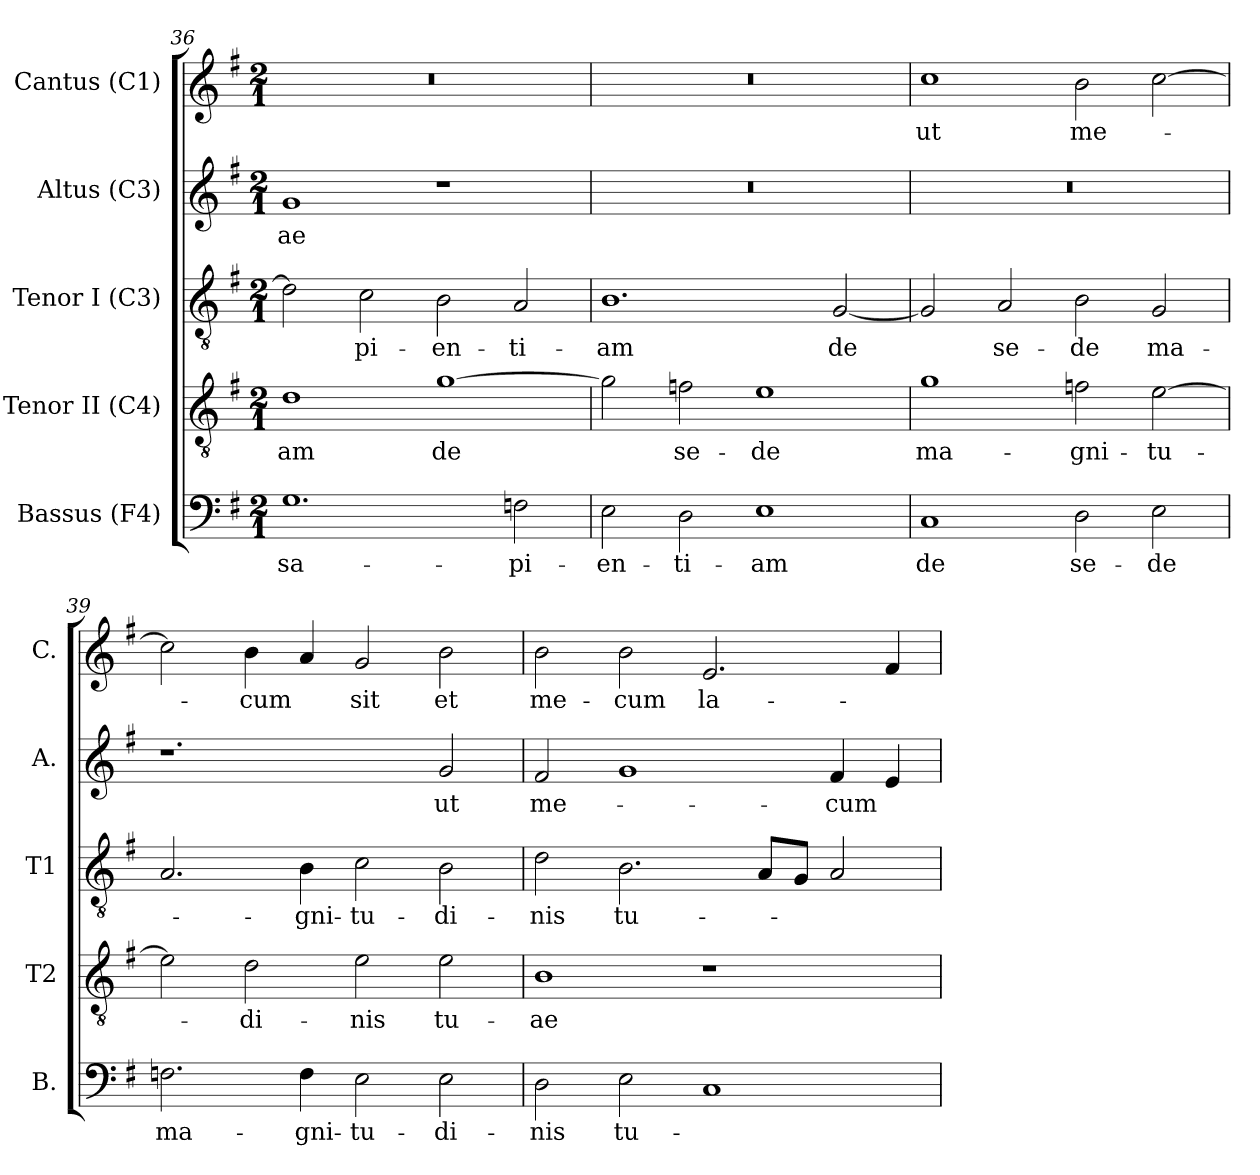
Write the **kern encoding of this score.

**kern	**text	**kern	**text	**kern	**text	**kern	**text	**kern	**text
*part5	*part5	*part4	*part4	*part3	*part3	*part2	*part2	*part1	*part1
*staff5	*staff5	*staff4	*staff4	*staff3	*staff3	*staff2	*staff2	*staff1	*staff1
*I"Bassus (F4)	*	*I"Tenor II (C4)	*	*I"Tenor I (C3)	*	*I"Altus (C3)	*	*I"Cantus (C1)	*
*I'B.	*	*I'T2	*	*I'T1	*	*I'A.	*	*I'C.	*
*clefF4	*	*clefGv2	*	*clefGv2	*	*clefG2	*	*clefG2	*
*	*	*	*	*ITrd7c12	*	*ITrd7c12	*	*	*
*k[f#]	*	*k[f#]	*	*k[f#]	*	*k[f#]	*	*k[f#]	*
*G:	*	*G:	*	*G:	*	*G:	*	*G:	*
*M2/1	*	*M2/1	*	*M2/1	*	*M2/1	*	*M2/1	*
=36	=36	=36	=36	=36	=36	=36	=36	=36	=36
!	!LO:LY:b:color=#000000	!	!	!	!	!	!	!	!
!	!	!	!LO:LY:b:color=#000000	!	!	!	!	!	!
!	!	!	!	!	!	!	!LO:LY:b:color=#000000	!LO:N:vis=1	!
1.Gi	sa-	1di	-am	2Di\]	.	1Gi	-ae	0r	.
!	!	!	!	!	!LO:LY:b:color=#000000	!	!	!	!
.	.	.	.	2Ci\	-pi-	.	.	.	.
!	!	!	!LO:LY:b:color=#000000	!	!	!	!	!	!
!	!	!	!	!	!LO:LY:b:color=#000000	!	!	!	!
.	.	[1gi	de	2BBi\	-en-	1r	.	.	.
!	!LO:LY:b:color=#000000	!	!	!	!	!	!	!	!
!	!	!	!	!	!LO:LY:b:color=#000000	!	!	!	!
2Fi\	-pi-	.	.	2AAi/	-ti-	.	.	.	.
=37	=37	=37	=37	=37	=37	=37	=37	=37	=37
!	!LO:LY:b:color=#000000	!	!	!	!	!	!	!	!
!	!	!	!	!	!LO:LY:b:color=#000000	!LO:N:vis=1	!	!LO:N:vis=1	!
2Ei\	-en-	2gi\]	.	1.BBi	-am	0r	.	0r	.
!	!LO:LY:b:color=#000000	!	!	!	!	!	!	!	!
!	!	!	!LO:LY:b:color=#000000	!	!	!	!	!	!
2Di\	-ti-	2fni\	se-	.	.	.	.	.	.
!	!LO:LY:b:color=#000000	!	!	!	!	!	!	!	!
!	!	!	!LO:LY:b:color=#000000	!	!	!	!	!	!
1Ei	-am	1ei	-de	.	.	.	.	.	.
!	!	!	!	!	!LO:LY:b:color=#000000	!	!	!	!
.	.	.	.	[2GGi/	de	.	.	.	.
!!LO:LB:g=z
=38	=38	=38	=38	=38	=38	=38	=38	=38	=38
!	!LO:LY:b:color=#000000	!	!	!	!	!	!	!	!
!	!	!	!LO:LY:b:color=#000000	!	!	!LO:N:vis=1	!	!	!
!	!	!	!	!	!	!	!	!	!LO:LY:b:color=#000000
1Ci	de	1gi	ma-	2GGi/]	.	0r	.	1cci	ut
!	!	!	!	!	!LO:LY:b:color=#000000	!	!	!	!
.	.	.	.	2AAi/	se-	.	.	.	.
!	!LO:LY:b:color=#000000	!	!	!	!	!	!	!	!
!	!	!	!LO:LY:b:color=#000000	!	!	!	!	!	!
!	!	!	!	!	!LO:LY:b:color=#000000	!	!	!	!
!	!	!	!	!	!	!	!	!	!LO:LY:b:color=#000000
2Di\	se-	2fni\	-gni-	2BBi\	-de	.	.	2bi\	me-
!	!LO:LY:b:color=#000000	!	!	!	!	!	!	!	!
!	!	!	!LO:LY:b:color=#000000	!	!	!	!	!	!
!	!	!	!	!	!LO:LY:b:color=#000000	!	!	!	!
2Ei\	-de	[2ei\	-tu-	2GGi/	ma-	.	.	[2cci\	.
=39	=39	=39	=39	=39	=39	=39	=39	=39	=39
!	!LO:LY:b:color=#000000	!	!	!	!	!	!	!	!
2.Fni\	ma-	2ei\]	.	2.AAi/	.	1.r	.	2cci\]	.
!	!	!	!LO:LY:b:color=#000000	!	!	!	!	!	!
!	!	!	!	!	!	!	!	!	!LO:LY:b:color=#000000
.	.	2di\	-di-	.	.	.	.	4bi\	-cum
!	!LO:LY:b:color=#000000	!	!	!	!	!	!	!	!
!	!	!	!	!	!LO:LY:b:color=#000000	!	!	!	!
4Fi\	-gni-	.	.	4BBi\	-gni-	.	.	4ai/	.
!	!LO:LY:b:color=#000000	!	!	!	!	!	!	!	!
!	!	!	!LO:LY:b:color=#000000	!	!	!	!	!	!
!	!	!	!	!	!LO:LY:b:color=#000000	!	!	!	!
!	!	!	!	!	!	!	!	!	!LO:LY:b:color=#000000
2Ei\	-tu-	2ei\	-nis	2Ci\	-tu-	.	.	2gi/	sit
!	!LO:LY:b:color=#000000	!	!	!	!	!	!	!	!
!	!	!	!LO:LY:b:color=#000000	!	!	!	!	!	!
!	!	!	!	!	!LO:LY:b:color=#000000	!	!	!	!
!	!	!	!	!	!	!	!LO:LY:b:color=#000000	!	!
!	!	!	!	!	!	!	!	!	!LO:LY:b:color=#000000
2Ei\	-di-	2ei\	tu-	2BBi\	-di-	2Gi/	ut	2bi\	et
=40	=40	=40	=40	=40	=40	=40	=40	=40	=40
!	!LO:LY:b:color=#000000	!	!	!	!	!	!	!	!
!	!	!	!LO:LY:b:color=#000000	!	!	!	!	!	!
!	!	!	!	!	!LO:LY:b:color=#000000	!	!	!	!
!	!	!	!	!	!	!	!LO:LY:b:color=#000000	!	!
!	!	!	!	!	!	!	!	!	!LO:LY:b:color=#000000
2Di\	-nis	1Bi	-ae	2Di\	-nis	2F#i/	me-	2bi\	me-
!	!LO:LY:b:color=#000000	!	!	!	!	!	!	!	!
!	!	!	!	!	!LO:LY:b:color=#000000	!	!	!	!
!	!	!	!	!	!	!	!	!	!LO:LY:b:color=#000000
2Ei\	tu-	.	.	2.BBi\	tu-	1Gi	.	2bi\	-cum
!	!	!	!	!	!	!	!	!	!LO:LY:b:color=#000000
1Ci	.	1r	.	.	.	.	.	2.ei/	la-
.	.	.	.	8AAi/L	.	.	.	.	.
.	.	.	.	8GGi/J	.	.	.	.	.
!	!	!	!	!	!	!	!LO:LY:b:color=#000000	!	!
.	.	.	.	2AAi/	.	4F#i/	-cum	.	.
.	.	.	.	.	.	4Ei/	.	4f#i/	.
=	=	=	=	=	=	=	=	=	=
*-	*-	*-	*-	*-	*-	*-	*-	*-	*-
